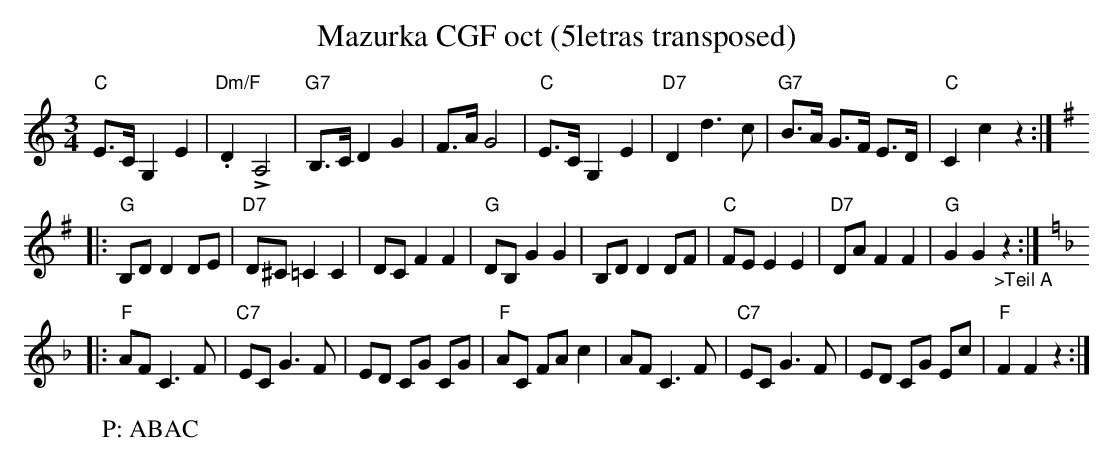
X:1
T:Mazurka CGF oct (5letras transposed)
M:3/4
L:1/8
K:C transpose=3 %%MIDI gchordon
"C"E>CG,2E2 | "Dm/F".D2!>!A,4 | "G7"B,>CD2G2 | F>AG4 | "C"E>CG,2E2 | "D7"D2d3c | "G7"B>A G>F E>D | "C"C2c2z2 :| [K:G]
|:"G"B,DD2DE | "D7"D^C =C2C2 | DCF2F2 | "G"DB,G2G2 | B,DD2DF | "C"FEE2E2 | "D7"DAF2F2 | "G"G2G2"_>Teil A"z2 :| [K:F]
|:"F"AFC3F | "C7"EC G3F | ED CG CG | "F"AC FAc2 | AF C3F | "C7"ECG3F | ED CG Ec | "F"F2F2z2 :|
W: P: ABAC
